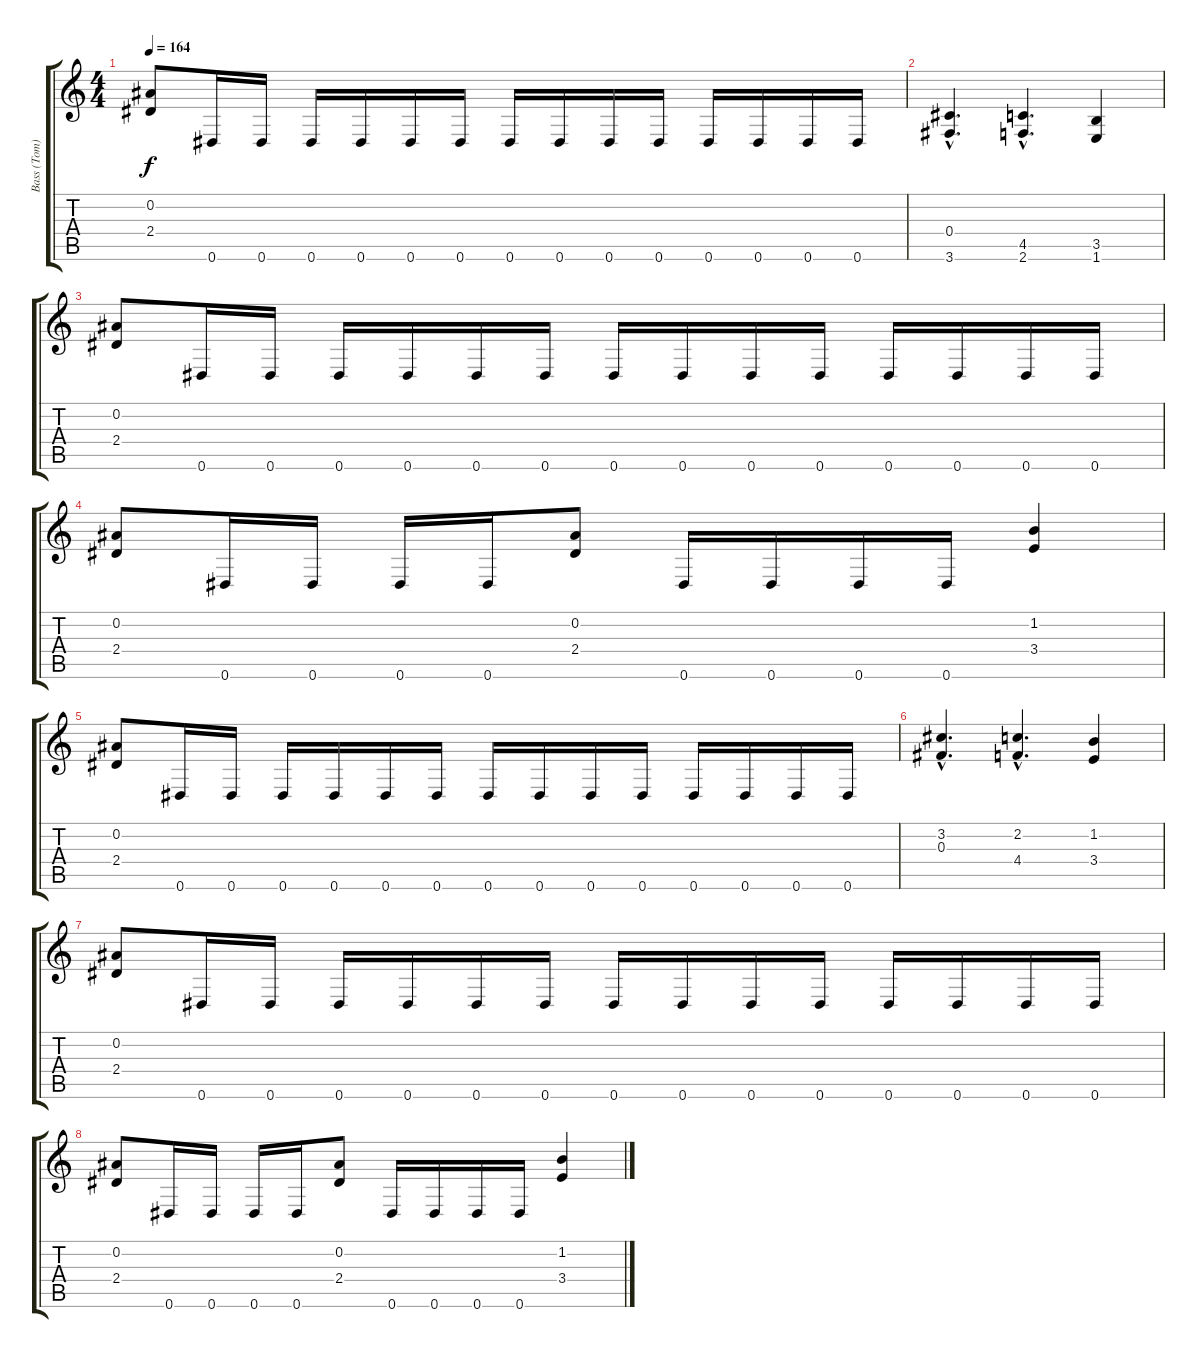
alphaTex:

\track ("Bass (Tom)" "Bass (Tom)") {instrument electricbasspick}
\staff {score tabs}
\tuning (Eb4 Bb3 Gb3 Db3 Ab2 Eb2) {hide}
\ts (4 4)
\tempo 164
\clef g2
\ks c
(0.2 2.4).8{dy f} 0.6.16 0.6.16 0.6.16 0.6.16 0.6.16 0.6.16 0.6.16 0.6.16 0.6.16 0.6.16 0.6.16 0.6.16 0.6.16 0.6.16 |
(0.4{hac} 3.6{hac}).4{d} (4.5{hac} 2.6{hac}).4{d} (3.5 1.6).4 |
(0.2 2.4).8 0.6.16 0.6.16 0.6.16 0.6.16 0.6.16 0.6.16 0.6.16 0.6.16 0.6.16 0.6.16 0.6.16 0.6.16 0.6.16 0.6.16 |
(0.2 2.4).8 0.6.16 0.6.16 0.6.16 0.6.16 (0.2 2.4).8 0.6.16 0.6.16 0.6.16 0.6.16 (1.2 3.4).4 |
(0.2 2.4).8 0.6.16 0.6.16 0.6.16 0.6.16 0.6.16 0.6.16 0.6.16 0.6.16 0.6.16 0.6.16 0.6.16 0.6.16 0.6.16 0.6.16 |
(3.2{hac} 0.3{hac}).4{d} (2.2{hac} 4.4{hac}).4{d} (1.2 3.4).4 |
(0.2 2.4).8 0.6.16 0.6.16 0.6.16 0.6.16 0.6.16 0.6.16 0.6.16 0.6.16 0.6.16 0.6.16 0.6.16 0.6.16 0.6.16 0.6.16 |
(0.2 2.4).8 0.6.16 0.6.16 0.6.16 0.6.16 (0.2 2.4).8 0.6.16 0.6.16 0.6.16 0.6.16 (1.2 3.4).4
